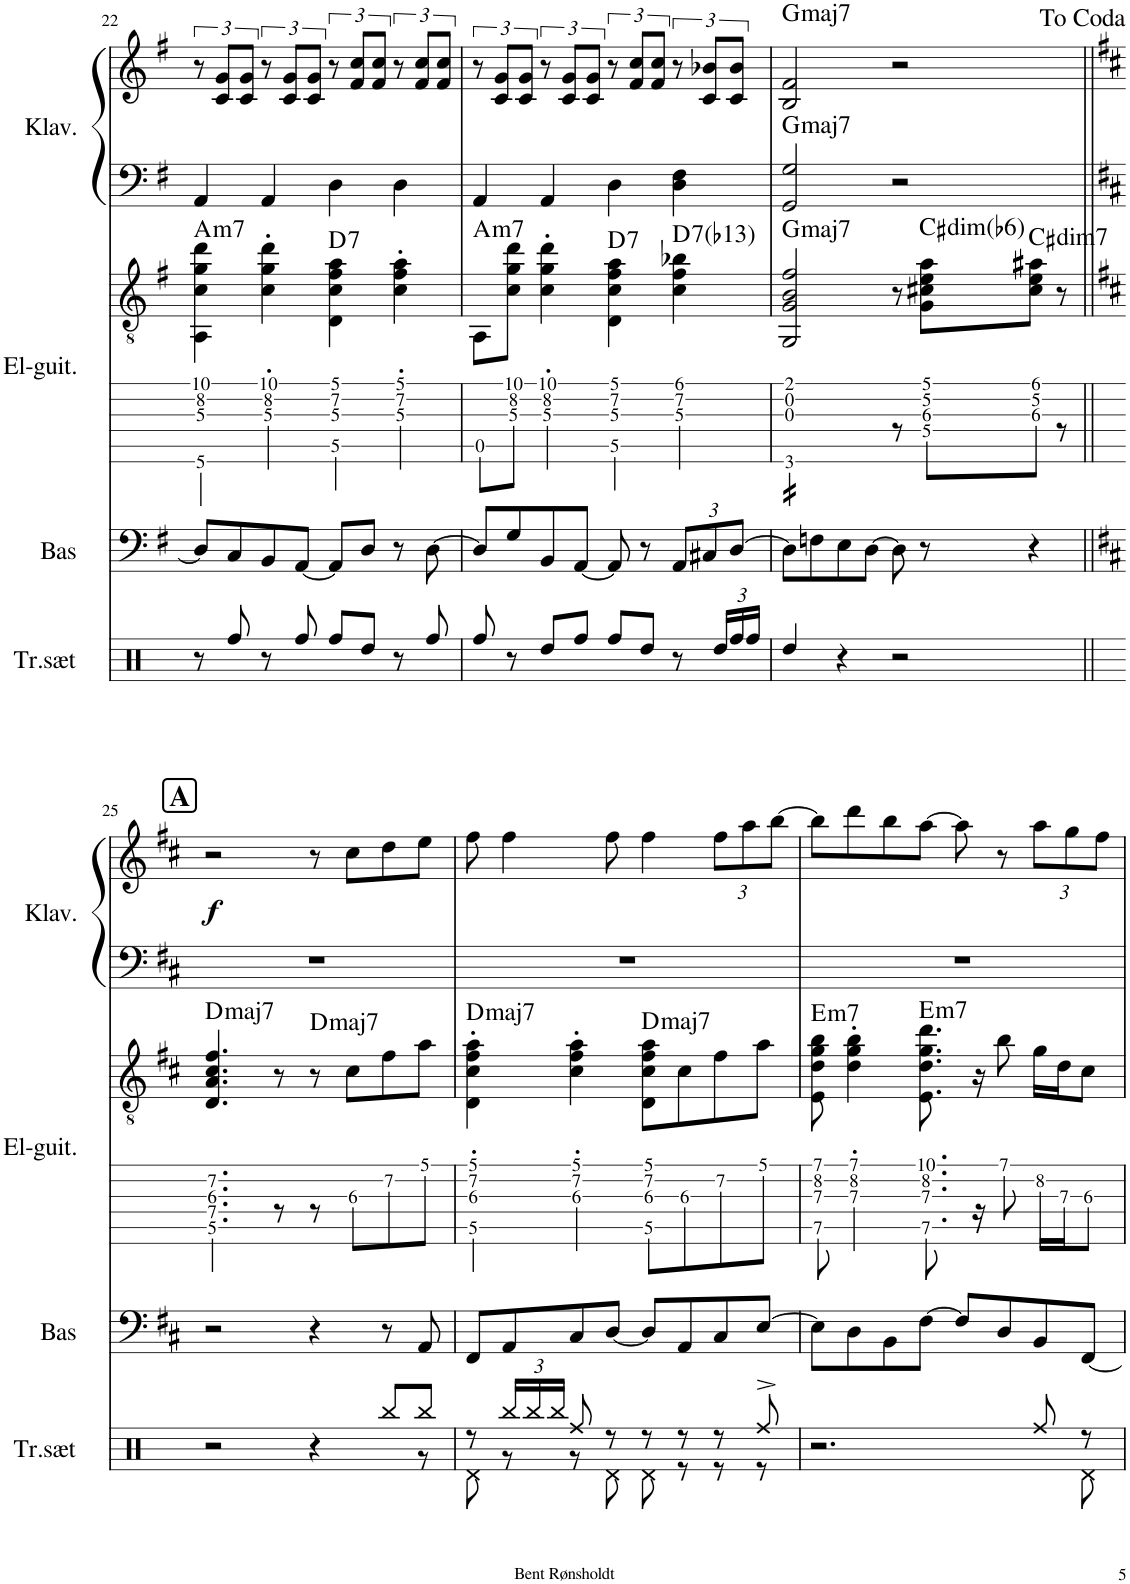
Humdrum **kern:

**kern	**kern	**kern	**kern	**harte	**kern	**kern	**dynam	**harte
*part4	*part3	*part2	*part2	*part2	*part1	*part1	*part1	*part1
*staff6	*staff5	*staff4	*staff3	*	*staff2	*staff1	*staff1/2	*
*I"Trommesæt	*I"Akustisk bas	*I"Elguitar	*	*	*I"Flygel	*	*	*
*I'Tr.sæt	*I'Bas	*I'El-guit.	*	*	*	*	*	*
!!LO:PB:g=z
*clefX	*clefF4	*	*clefGv2	*	*clefF4	*clefG2	*	*
*	*Trd7c12	*	*	*	*	*	*	*
*k[]	*k[f#]	*k[f#]	*k[f#]	*	*k[f#]	*k[f#]	*	*
*M4/4	*M4/4	*M4/4	*M4/4	*	*M4/4	*M4/4	*	*
=22	=22	=22	=22	=22	=22	=22	=22	=22
!	!	!	!	!LO:H:kt=m7	!	!	!	!
8r	8D/L]	4AA\ 4c\ 4g\ 4dd\	4AA\ 4c\ 4g\ 4dd\	A:min7	4AA/	12r	.	.
.	.	.	.	.	.	12c/ 12g/L	.	.
8Rff/	8C/	.	.	.	.	.	.	.
.	.	.	.	.	.	12c/ 12g/J	.	.
8r	8BB/	4c\' 4g\' 4dd\'	4c\' 4g\' 4dd\'	.	4AA/	12r	.	.
.	.	.	.	.	.	12c/ 12g/L	.	.
8Rff/	[8AA/J	.	.	.	.	.	.	.
.	.	.	.	.	.	12c/ 12g/J	.	.
!	!	!	!	!LO:H:kt=7	!	!	!	!
8Rff/L	8AA/L]	4D\ 4c\ 4f#\ 4a\	4D\ 4c\ 4f#\ 4a\	D:7	4D\	12r	.	.
.	.	.	.	.	.	12f#/ 12cc/L	.	.
8Rdd/J	8D/J	.	.	.	.	.	.	.
.	.	.	.	.	.	12f#/ 12cc/J	.	.
8r	8r	4c\' 4f#\' 4a\'	4c\' 4f#\' 4a\'	.	4D\	12r	.	.
.	.	.	.	.	.	12f#/ 12cc/L	.	.
8Rff/	[8D\	.	.	.	.	.	.	.
.	.	.	.	.	.	12f#/ 12cc/J	.	.
=23	=23	=23	=23	=23	=23	=23	=23	=23
!	!	!	!	!LO:H:kt=m7	!	!	!	!
8Rff/	8D/L]	8AA\L	8AA\L	A:min7	4AA/	12r	.	.
.	.	.	.	.	.	12c/ 12g/L	.	.
8r	8G/	8c\ 8g\ 8dd\J	8c\ 8g\ 8dd\J	.	.	.	.	.
.	.	.	.	.	.	12c/ 12g/J	.	.
8Rdd/L	8BB/	4c\' 4g\' 4dd\'	4c\' 4g\' 4dd\'	.	4AA/	12r	.	.
.	.	.	.	.	.	12c/ 12g/L	.	.
8Rff/J	[8AA/J	.	.	.	.	.	.	.
.	.	.	.	.	.	12c/ 12g/J	.	.
!	!	!	!	!LO:H:kt=7	!	!	!	!
8Rff/L	8AA/]	4D\ 4c\ 4f#\ 4a\	4D\ 4c\ 4f#\ 4a\	D:7	4D\	12r	.	.
.	.	.	.	.	.	12f#/ 12cc/L	.	.
8Rdd/J	8r	.	.	.	.	.	.	.
.	.	.	.	.	.	12f#/ 12cc/J	.	.
*	*Xbrackettup	*	*	*	*	*	*	*
!	!	!	!	!LO:H:kt=7	!	!	!	!
8r	12AA/L	4c\ 4f#\ 4b-\	4c\ 4f#\ 4b-X\	D:7(b13)	4D\ 4F#\	12r	.	.
.	12C#X/	.	.	.	.	12c/ 12b-X/L	.	.
*Xbrackettup	*	*	*	*	*	*	*	*
24Rdd/LL	.	.	.	.	.	.	.	.
24Rff/	[12D/J	.	.	.	.	12c/ 12b-/J	.	.
24Rff/JJ	.	.	.	.	.	.	.	.
=24	=24	=24	=24	=24	=24	=24	=24	=24
!	!	!	!	!LO:H:kt=maj7	!	!	!	!LO:H:n=1:kt=maj7
!	!	!	!	!	!	!	!	!LO:H:n=2:kt=maj7
4Rdd/	8D\L]	2GG\ 2G\ 2B\ 2f#\	2GG/ 2G/ 2B/ 2f#/	G:maj7	2GG/ 2G/	2B/ 2f#/	.	G:maj7 G:maj7
.	8Fn\	.	.	.	.	.	.	.
4r	8E\	.	.	.	.	.	.	.
.	[8D\J	.	.	.	.	.	.	.
2r	8D\]	8r	8r	.	2r	2r	.	.
!	!	!	!	!LO:H:kt=dim	!	!	!	!
.	8r	8G\ 8c#X\ 8e\ 8a\L	8G\ 8c#X\ 8e\ 8a\L	C#:dim(b6)	.	.	.	.
!	!	!	!	!LO:H:kt=dim7	!	!	!	!
.	4r	8c#\ 8e\ 8a#X\J	8c#\ 8e\ 8a#X\J	C#:dim7	.	.	.	.
.	.	8r	8r	.	.	.	.	.
!!LO:LB:g=z
!!LO:REH:place=s1:a:B:cj:fs=14:t=A
=25||	=25||	=25||	=25||	=25||	=25||	=25||	=25||	=25||
*	*k[f#c#]	*k[f#c#]	*k[f#c#]	*	*k[f#c#]	*k[f#c#]	*	*
*^	*	*	*	*	*	*	*	*
!	!	!	!	!	!LO:H:kt=maj7	!	!	!LO:DY:b	!
2r	2..ryy	2r	4.D\ 4.A\ 4.c#X\ 4.f#\	4.D/ 4.A/ 4.c#/ 4.f#/	D:maj7	1r	2r	f	.
.	.	.	8r	8r	.	.	.	.	.
!	!	!	!	!	!LO:H:kt=maj7	!	!	!	!
4r	.	4r	8r	8r	D:maj7	.	8r	.	.
.	.	.	8c#\L	8c#\L	.	.	8cc#\L	.	.
8Rbb/L	.	8r	8f#\	8f#\	.	.	8dd\	.	.
8Rbb/J	8r	8AA/	8a\J	8a\J	.	.	8ee\J	.	.
=26	=26	=26	=26	=26	=26	=26	=26	=26	=26
!	!	!	!	!	!LO:H:kt=maj7	!	!	!	!
8r	8Rd\	8FF#/L	4D\' 4c#\' 4f#\' 4a\'	4D\' 4c#\' 4f#\' 4a\'	D:maj7	1r	8ff#\	.	.
24Rbb/LL	8r	8AA/	.	.	.	.	4ff#\	.	.
24Rbb/	.	.	.	.	.	.	.	.	.
24Rbb/JJ	.	.	.	.	.	.	.	.	.
8Rff/	8r	8C#/	4c#\' 4f#\' 4a\'	4c#\' 4f#\' 4a\'	.	.	.	.	.
8r	8Rd\	[8D/J	.	.	.	.	8ff#\	.	.
!	!	!	!	!	!LO:H:kt=maj7	!	!	!	!
8r	8Rd\	8D/L]	8D\ 8c#\ 8f#\ 8a\L	8D\ 8c#\ 8f#\ 8a\L	D:maj7	.	4ff#\	.	.
8r	8r	8AA/	8c#\	8c#\	.	.	.	.	.
*	*	*	*	*	*	*	*Xbrackettup	*	*
8r	8r	8C#/	8f#\	8f#\	.	.	12ff#\L	.	.
.	.	.	.	.	.	.	12aa\	.	.
8Rff^/	8r	[8E/J	8a\J	8a\J	.	.	.	.	.
.	.	.	.	.	.	.	[12bb\J	.	.
=27	=27	=27	=27	=27	=27	=27	=27	=27	=27
!	!	!	!	!	!LO:H:kt=m7	!	!	!	!
2.r	2..ryy	8E\L]	8E\ 8d\ 8g\ 8b\	8E\ 8d\ 8g\ 8b\	E:min7	1r	8bb\L]	.	.
.	.	8D\	4d\' 4g\' 4b\'	4d\' 4g\' 4b\'	.	.	8ddd\	.	.
.	.	8BB\	.	.	.	.	8bb\	.	.
!	!	!	!	!	!LO:H:kt=m7	!	!	!	!
.	.	[8F#\J	8.E\ 8.d\ 8.g\ 8.dd\	8.E\ 8.d\ 8.g\ 8.dd\	E:min7	.	[8aa\J	.	.
.	.	8F#/L]	.	.	.	.	8aa\]	.	.
.	.	.	16r	16r	.	.	.	.	.
.	.	8D/	8b\	8b\	.	.	8r	.	.
8Rff/	.	8BB/	16g\LL	16g\LL	.	.	12aa\L	.	.
.	.	.	16d\J	16d\J	.	.	.	.	.
.	.	.	.	.	.	.	12gg\	.	.
8r	8Rd\	[8FF#/J	8c#\J	8c#\J	.	.	.	.	.
.	.	.	.	.	.	.	12ff#\J	.	.
*v	*v	*	*	*	*	*	*	*	*
=	=	=	=	=	=	=	=	=
*-	*-	*-	*-	*-	*-	*-	*-	*-
